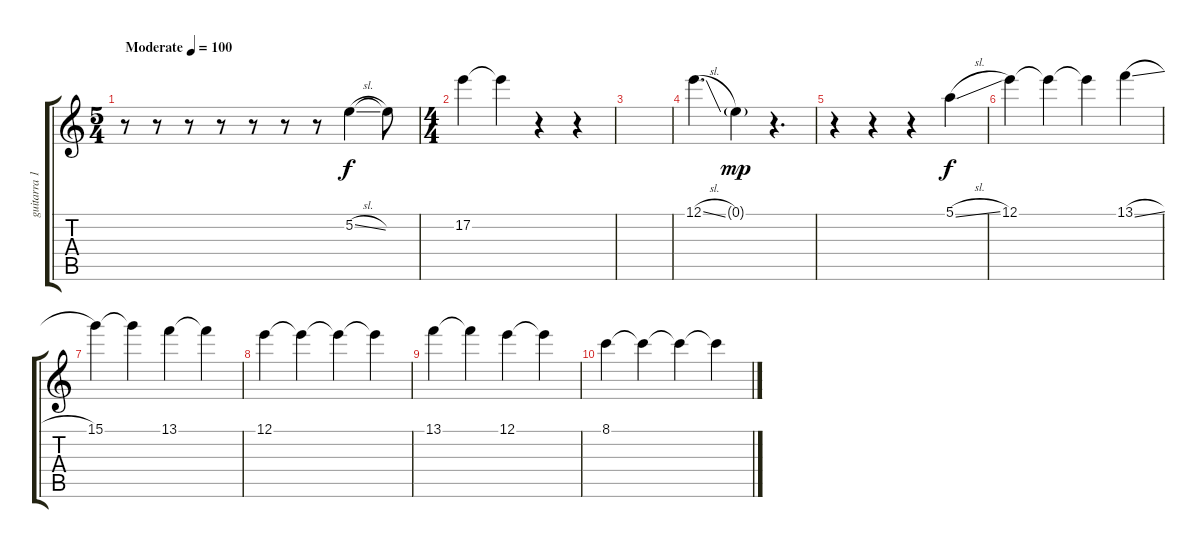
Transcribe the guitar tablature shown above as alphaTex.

\track ("guitarra 1" "guitarra 1") {instrument electricguitarjazz}
\staff {score tabs}
\tuning (E4 B3 G3 D3 A2 E2) {hide}
\ts (5 4)
\tempo (100 "Moderate")
\clef g2
\ks c
r.8{dy f instrument electricguitarjazz} r.8 r.8 r.8 r.8 r.8 r.8 5.2{sl}.4 5.2{t}.8 |
\ts (4 4)
17.2.4 17.2{t}.4 r.4 r.4 |
|
12.1{sl}.4{d} 0.1{g}.4{dy mp} r.4{d} |
r.4 r.4 r.4 5.1{sl}.4{dy f} |
12.1.4 12.1{t}.4 12.1{t}.4 13.1{sl}.4 |
15.1.4 15.1{t}.4 13.1.4 13.1{t}.4 |
12.1.4 12.1{t}.4 12.1{t}.4 12.1{t}.4 |
13.1.4 13.1{t}.4 12.1.4 12.1{t}.4 |
8.1.4 8.1{t}.4 8.1{t}.4 8.1{t}.4
